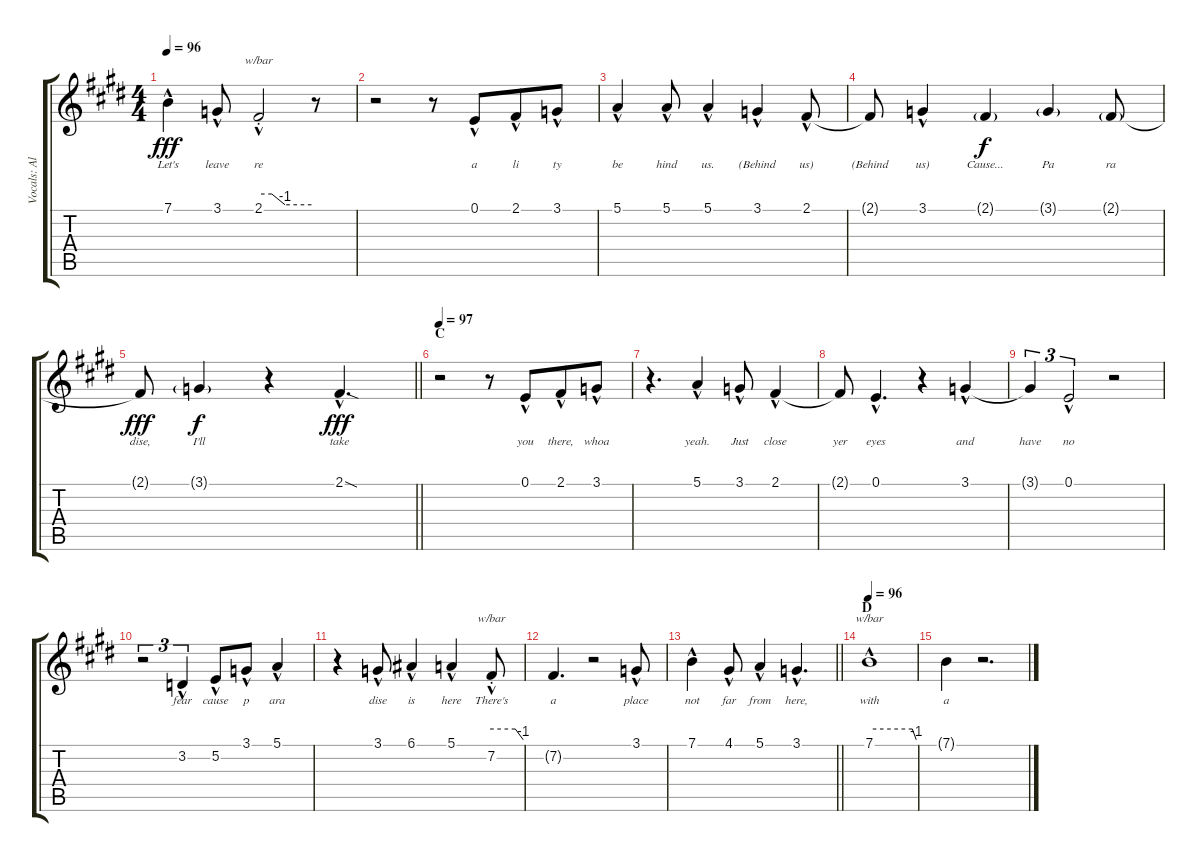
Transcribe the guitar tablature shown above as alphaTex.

\track ("Vocals: Aldo" "Vocals: Al") {instrument lead2sawtooth}
\staff {score tabs}
\tuning (E4 B3 G3 D3 A2 E2) {hide}
\ts (4 4)
\tempo 96
\clef g2
\ks e
7.1{hac}.4{lyrics (0 "Let's") lyrics (1 "") lyrics (2 "") lyrics (3 "") lyrics (4 "") dy fff} 3.1{hac}.8{lyrics (0 "leave") lyrics (1 "") lyrics (2 "") lyrics (3 "") lyrics (4 "")} 2.1{hac st}.2{tbe (custom default 0 0 15 0 30 -4 60 -4) lyrics (0 "re") lyrics (1 "") lyrics (2 "") lyrics (3 "") lyrics (4 "")} r.8 |
r.2 r.8 0.1{hac}.8{lyrics (0 "a") lyrics (1 "") lyrics (2 "") lyrics (3 "") lyrics (4 "") beam merge} 2.1{hac}.8{lyrics (0 "li") lyrics (1 "") lyrics (2 "") lyrics (3 "") lyrics (4 "")} 3.1{hac}.8{lyrics (0 "ty") lyrics (1 "") lyrics (2 "") lyrics (3 "") lyrics (4 "")} |
5.1{hac}.4{lyrics (0 "be") lyrics (1 "") lyrics (2 "") lyrics (3 "") lyrics (4 "")} 5.1{hac}.8{lyrics (0 "hind") lyrics (1 "") lyrics (2 "") lyrics (3 "") lyrics (4 "")} 5.1{hac}.4{lyrics (0 "us.") lyrics (1 "") lyrics (2 "") lyrics (3 "") lyrics (4 "")} 3.1{hac}.4{lyrics (0 "(Behind") lyrics (1 "") lyrics (2 "") lyrics (3 "") lyrics (4 "")} 2.1{hac}.8{lyrics (0 "us)") lyrics (1 "") lyrics (2 "") lyrics (3 "") lyrics (4 "")} |
2.1{t}.8{lyrics (0 "(Behind") lyrics (1 "") lyrics (2 "") lyrics (3 "") lyrics (4 "")} 3.1{hac}.4{lyrics (0 "us)") lyrics (1 "") lyrics (2 "") lyrics (3 "") lyrics (4 "")} 2.1{g}.4{lyrics (0 "Cause...") lyrics (1 "") lyrics (2 "") lyrics (3 "") lyrics (4 "") dy f} 3.1{g}.4{lyrics (0 "Pa") lyrics (1 "") lyrics (2 "") lyrics (3 "") lyrics (4 "")} 2.1{g}.8{lyrics (0 "ra") lyrics (1 "") lyrics (2 "") lyrics (3 "") lyrics (4 "")} |
\barLineRight lightlight
2.1{t}.8{lyrics (0 "dise,") lyrics (1 "") lyrics (2 "") lyrics (3 "") lyrics (4 "") dy fff} 3.1{g}.4{lyrics (0 "I'll") lyrics (1 "") lyrics (2 "") lyrics (3 "") lyrics (4 "") dy f} r.4 2.1{sod hac}.4{d lyrics (0 "take") lyrics (1 "") lyrics (2 "") lyrics (3 "") lyrics (4 "") dy fff} |
\section ("" "C")
\tempo 97
r.2 r.8 0.1{hac}.8{lyrics (0 "you") lyrics (1 "") lyrics (2 "") lyrics (3 "") lyrics (4 "") beam merge} 2.1{hac}.8{lyrics (0 "there,") lyrics (1 "") lyrics (2 "") lyrics (3 "") lyrics (4 "")} 3.1{hac}.8{lyrics (0 "whoa") lyrics (1 "") lyrics (2 "") lyrics (3 "") lyrics (4 "")} |
r.4{d} 5.1{hac}.4{lyrics (0 "yeah.") lyrics (1 "") lyrics (2 "") lyrics (3 "") lyrics (4 "")} 3.1{hac}.8{lyrics (0 "Just") lyrics (1 "") lyrics (2 "") lyrics (3 "") lyrics (4 "")} 2.1{hac}.4{lyrics (0 "close") lyrics (1 "") lyrics (2 "") lyrics (3 "") lyrics (4 "")} |
2.1{t}.8{lyrics (0 "yer") lyrics (1 "") lyrics (2 "") lyrics (3 "") lyrics (4 "")} 0.1{hac}.4{d lyrics (0 "eyes") lyrics (1 "") lyrics (2 "") lyrics (3 "") lyrics (4 "")} r.4 3.1{hac}.4{lyrics (0 "and") lyrics (1 "") lyrics (2 "") lyrics (3 "") lyrics (4 "")} |
3.1{t}.4{tu (3 2) lyrics (0 "have") lyrics (1 "") lyrics (2 "") lyrics (3 "") lyrics (4 "")} 0.1{hac}.2{tu (3 2) lyrics (0 "no") lyrics (1 "") lyrics (2 "") lyrics (3 "") lyrics (4 "")} r.2 |
r.2{tu (3 2)} 3.2{hac}.4{tu (3 2) lyrics (0 "fear") lyrics (1 "") lyrics (2 "") lyrics (3 "") lyrics (4 "")} 5.2{hac}.8{lyrics (0 "cause") lyrics (1 "") lyrics (2 "") lyrics (3 "") lyrics (4 "")} 3.1{hac}.8{lyrics (0 "p") lyrics (1 "") lyrics (2 "") lyrics (3 "") lyrics (4 "") beam merge} 5.1{hac}.4{lyrics (0 "ara") lyrics (1 "") lyrics (2 "") lyrics (3 "") lyrics (4 "")} |
r.4 3.1{hac}.8{lyrics (0 "dise") lyrics (1 "") lyrics (2 "") lyrics (3 "") lyrics (4 "")} 6.1{hac}.4{lyrics (0 "is") lyrics (1 "") lyrics (2 "") lyrics (3 "") lyrics (4 "")} 5.1{hac}.4{lyrics (0 "here") lyrics (1 "") lyrics (2 "") lyrics (3 "") lyrics (4 "")} 7.2{hac st}.8{tbe (custom default 0 0 45 0 60 -4) lyrics (0 "There's") lyrics (1 "") lyrics (2 "") lyrics (3 "") lyrics (4 "")} |
7.2{t}.4{d lyrics (0 "a") lyrics (1 "") lyrics (2 "") lyrics (3 "") lyrics (4 "")} r.2 3.1{hac}.8{lyrics (0 "place") lyrics (1 "") lyrics (2 "") lyrics (3 "") lyrics (4 "")} |
\barLineRight lightlight
7.1{hac}.4{lyrics (0 "not") lyrics (1 "") lyrics (2 "") lyrics (3 "") lyrics (4 "")} 4.1{hac}.8{lyrics (0 "far") lyrics (1 "") lyrics (2 "") lyrics (3 "") lyrics (4 "")} 5.1{hac}.4{lyrics (0 "from") lyrics (1 "") lyrics (2 "") lyrics (3 "") lyrics (4 "")} 3.1{hac}.4{d lyrics (0 "here,") lyrics (1 "") lyrics (2 "") lyrics (3 "") lyrics (4 "")} |
\section ("" "D")
\tempo 96
7.1{hac}.1{tbe (custom default 0 0 55 0 60 -4) lyrics (0 "with") lyrics (1 "") lyrics (2 "") lyrics (3 "") lyrics (4 "")} |
7.1{t}.4{lyrics (0 "a") lyrics (1 "") lyrics (2 "") lyrics (3 "") lyrics (4 "")} r.2{d}
